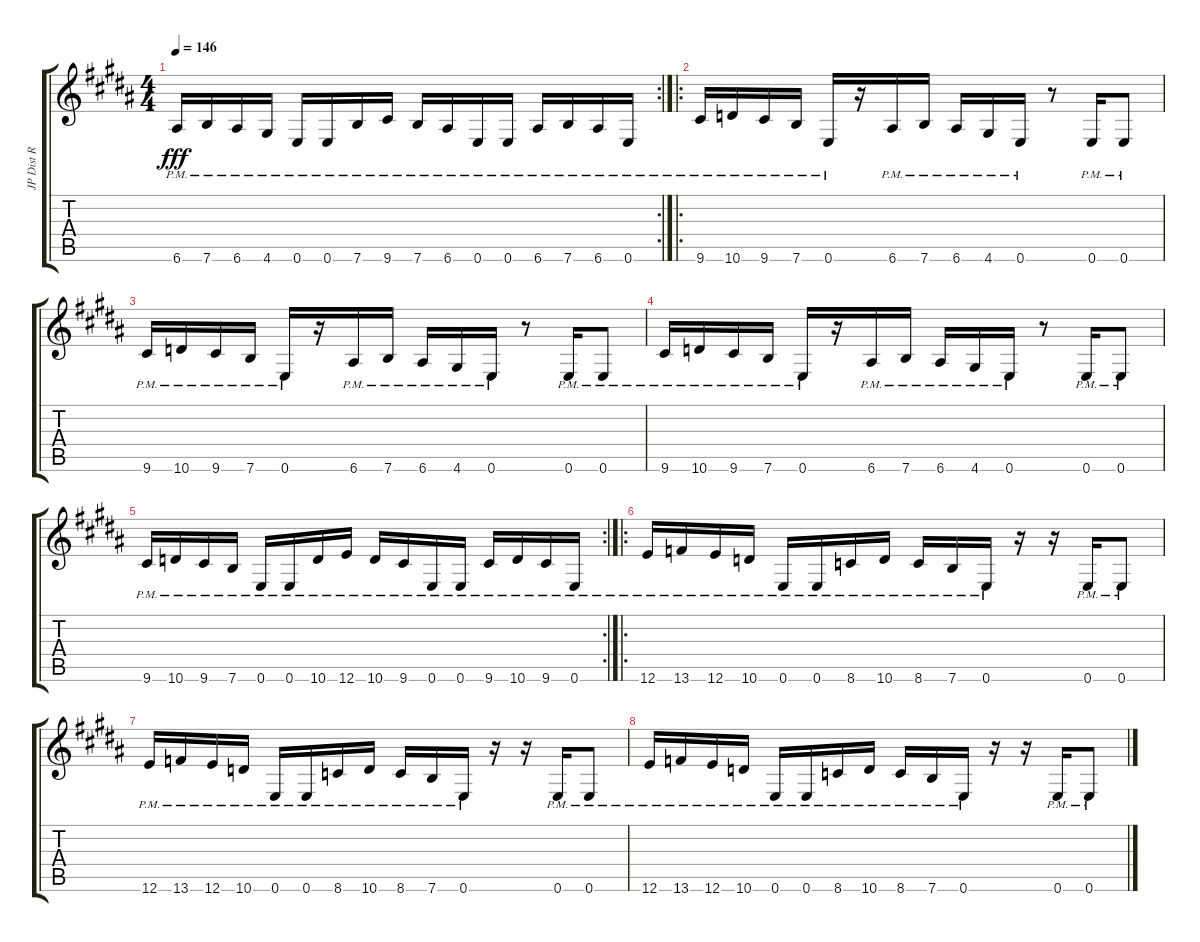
\track ("JP Dist R" "JP Dist R") {instrument overdrivenguitar}
\staff {score tabs}
\tuning (E4 B3 G3 D3 A2 E2) {hide}
\rc 2
\ts (4 4)
\tempo 146
\clef g2
\ks g#minor
6.6{pm}.16{dy fff} 7.6{pm}.16 6.6{pm}.16 4.6{pm}.16 0.6{pm}.16 0.6{pm}.16 7.6{pm}.16 9.6{pm}.16 7.6{pm}.16 6.6{pm}.16 0.6{pm}.16 0.6{pm}.16 6.6{pm}.16 7.6{pm}.16 6.6{pm}.16 0.6{pm}.16 |
\ro
\ks b
9.6{pm}.16 10.6{pm}.16 9.6{pm}.16 7.6{pm}.16 0.6{pm}.16 r.16 6.6{pm}.16 7.6{pm}.16 6.6{pm}.16 4.6{pm}.16 0.6{pm}.16 r.8 0.6{pm}.16 0.6{pm}.8 |
\ks g#minor
9.6{pm}.16 10.6{pm}.16 9.6{pm}.16 7.6{pm}.16 0.6{pm}.16 r.16 6.6{pm}.16 7.6{pm}.16 6.6{pm}.16 4.6{pm}.16 0.6{pm}.16 r.8 0.6{pm}.16 0.6{pm}.8 |
9.6{pm}.16 10.6{pm}.16 9.6{pm}.16 7.6{pm}.16 0.6{pm}.16 r.16 6.6{pm}.16 7.6{pm}.16 6.6{pm}.16 4.6{pm}.16 0.6{pm}.16 r.8 0.6{pm}.16 0.6{pm}.8 |
\rc 2
9.6{pm}.16 10.6{pm}.16 9.6{pm}.16 7.6{pm}.16 0.6{pm}.16 0.6{pm}.16 10.6{pm}.16 12.6{pm}.16 10.6{pm}.16 9.6{pm}.16 0.6{pm}.16 0.6{pm}.16 9.6{pm}.16 10.6{pm}.16 9.6{pm}.16 0.6{pm}.16 |
\ro
\ks b
12.6{pm}.16 13.6{pm}.16 12.6{pm}.16 10.6{pm}.16 0.6{pm}.16 0.6{pm}.16 8.6{pm}.16 10.6{pm}.16 8.6{pm}.16 7.6{pm}.16 0.6{pm}.16 r.16 r.16 0.6{pm}.16 0.6{pm}.8 |
\ks g#minor
12.6{pm}.16 13.6{pm}.16 12.6{pm}.16 10.6{pm}.16 0.6{pm}.16 0.6{pm}.16 8.6{pm}.16 10.6{pm}.16 8.6{pm}.16 7.6{pm}.16 0.6{pm}.16 r.16 r.16 0.6{pm}.16 0.6{pm}.8 |
\ks b
12.6{pm}.16 13.6{pm}.16 12.6{pm}.16 10.6{pm}.16 0.6{pm}.16 0.6{pm}.16 8.6{pm}.16 10.6{pm}.16 8.6{pm}.16 7.6{pm}.16 0.6{pm}.16 r.16 r.16 0.6{pm}.16 0.6{pm}.8
